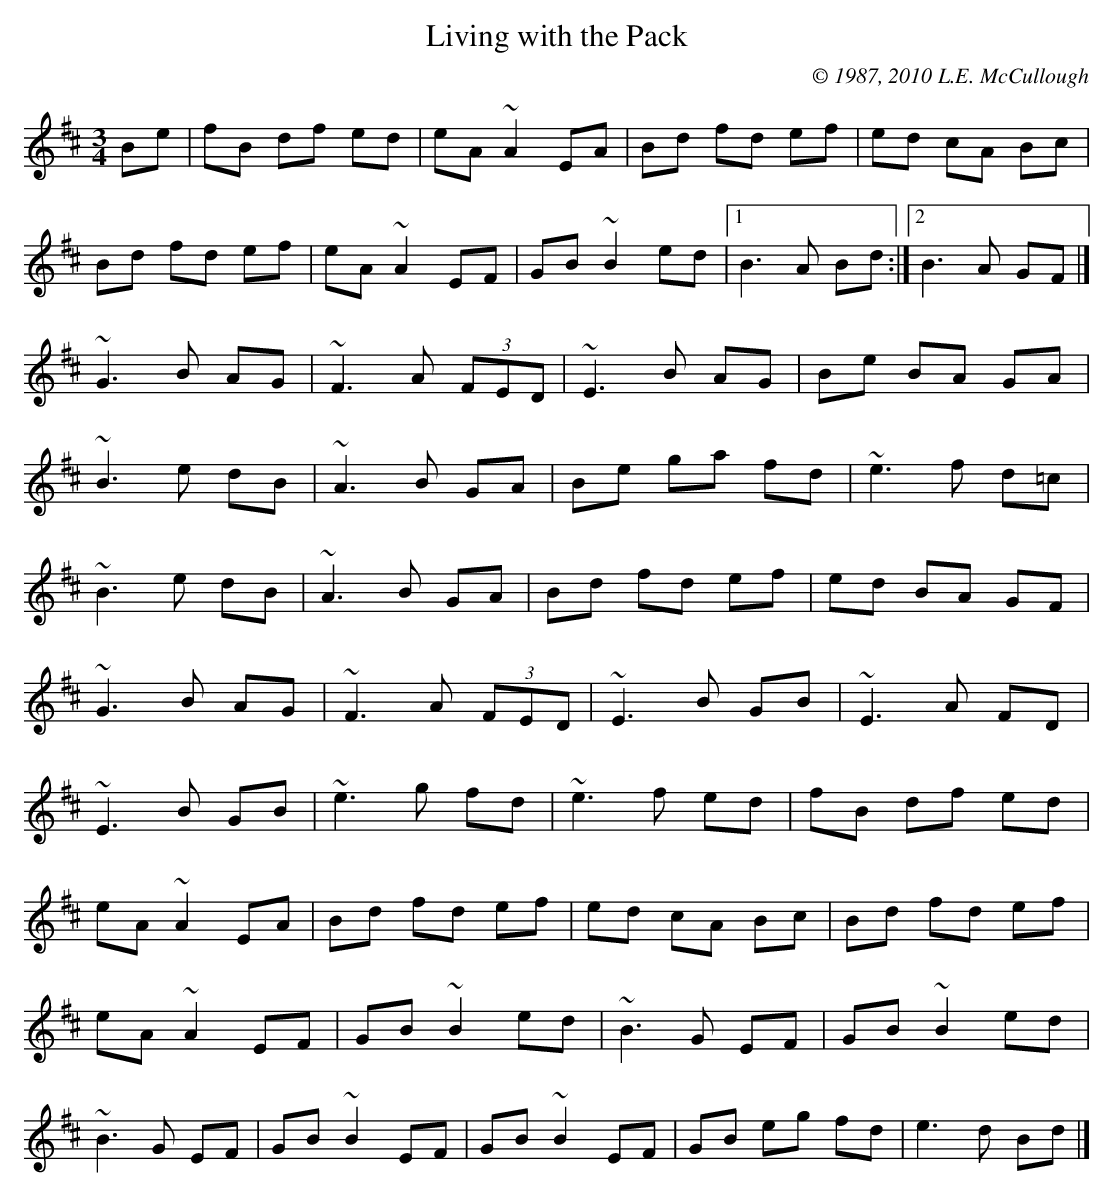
X:1
T:Living with the Pack
C:© 1987, 2010 L.E. McCullough
M:3/4
L:1/8
K:D
Be|fB df ed|eA~A2 EA|Bd fd ef|ed cA Bc|
Bd fd ef|eA~A2 EF|GB~B2 ed|1 B3A Bd:|2 B3A GF|]
~G3B AG|~F3A (3FED|~E3B AG|Be BA GA|
~B3e dB|~A3B GA|Be ga fd|~e3f d=c|
~B3e dB|~A3B GA|Bd fd ef|ed BA GF|
~G3B AG|~F3A (3FED| ~E3B GB|~E3A FD|
~E3B GB|~e3g fd|~e3f ed|fB df ed|
eA~A2 EA|Bd fd ef|ed cA Bc|Bd fd ef|
eA~A2 EF|GB~B2 ed|~B3G EF|GB~B2 ed|
~B3G EF|GB~B2 EF|GB~B2 EF|GB eg fd|e3d Bd|]
